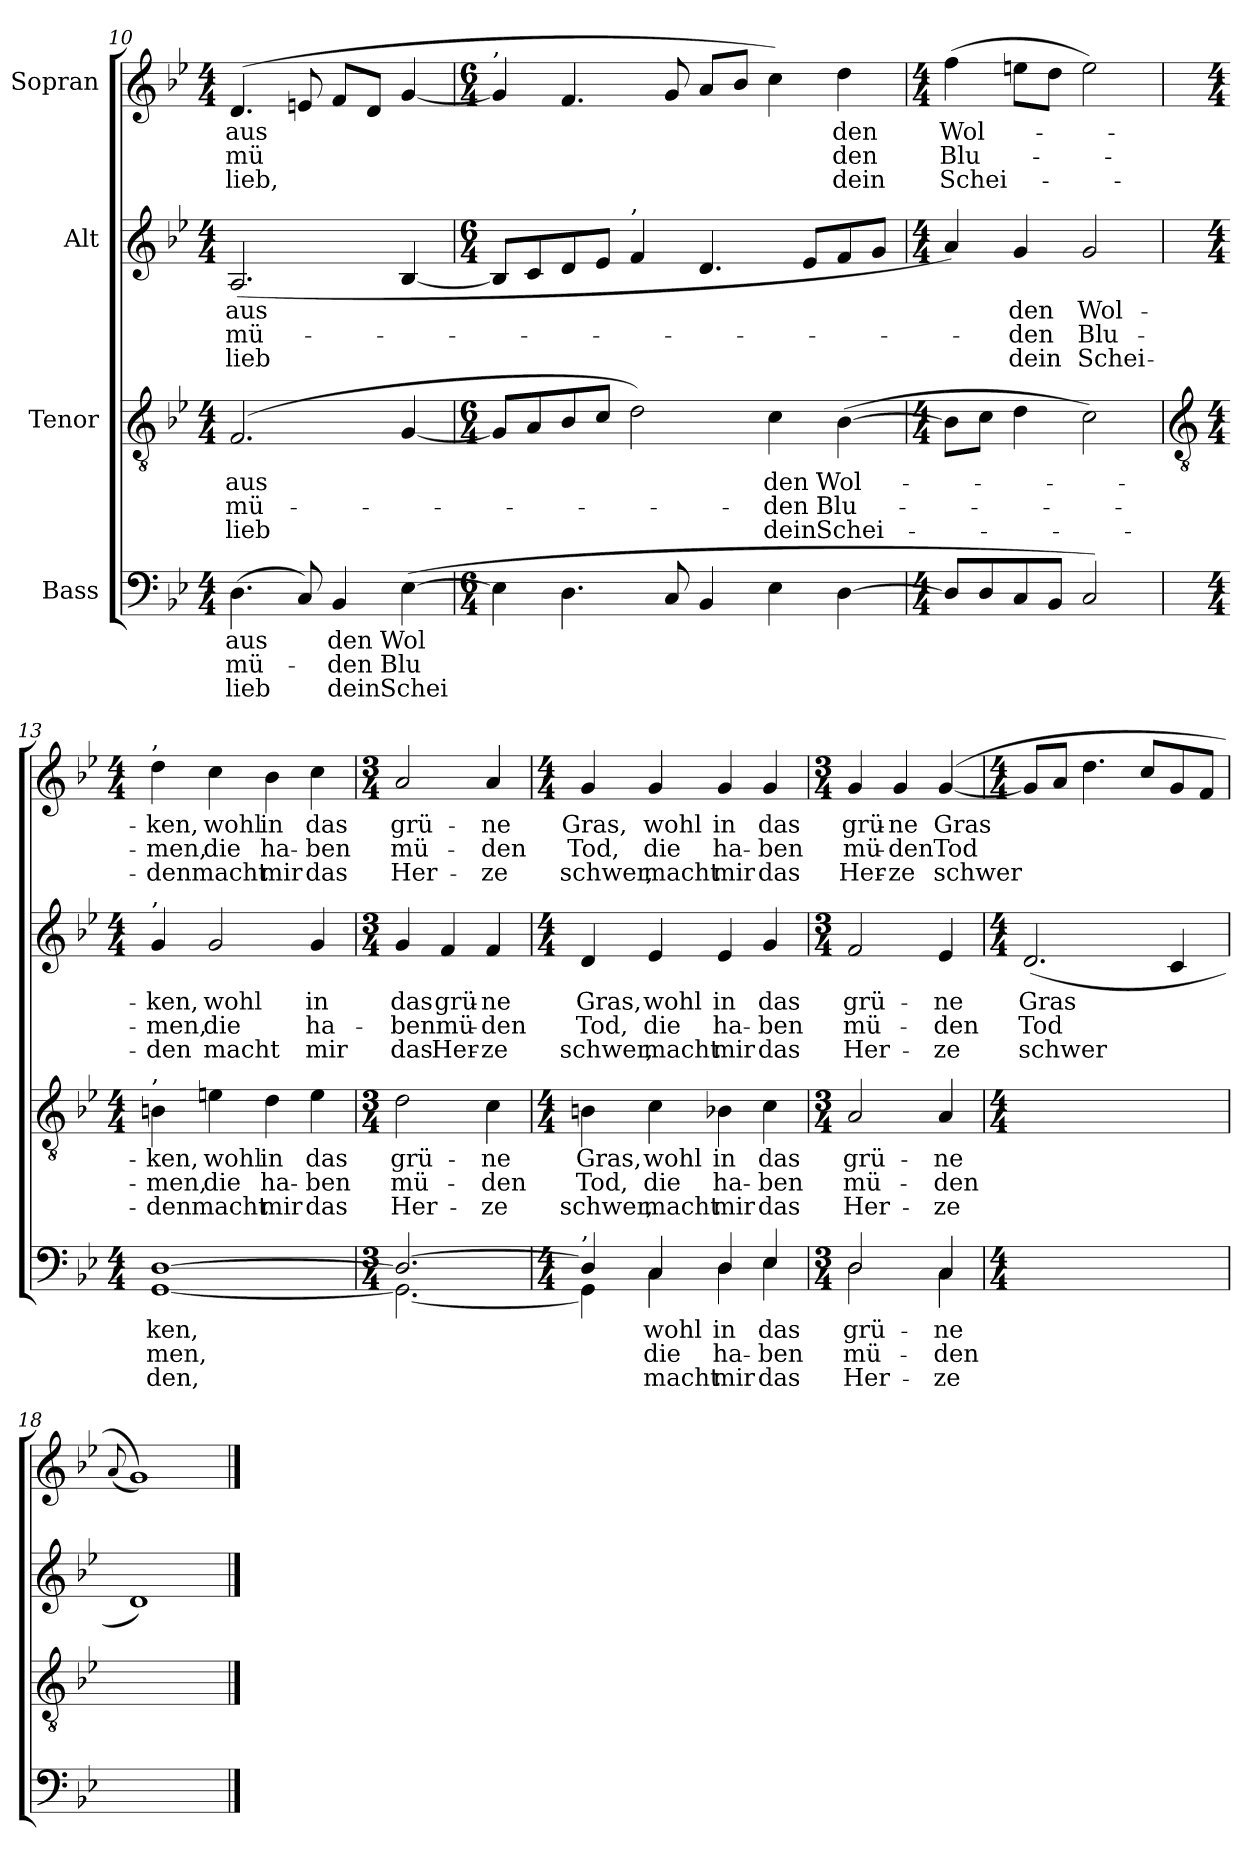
**kern	**text	**text	**text	**kern	**text	**text	**text	**kern	**text	**text	**text	**kern	**text	**text	**text
*part4	*part4	*part4	*part4	*part3	*part3	*part3	*part3	*part2	*part2	*part2	*part2	*part1	*part1	*part1	*part1
*staff4	*staff4	*staff4	*staff4	*staff3	*staff3	*staff3	*staff3	*staff2	*staff2	*staff2	*staff2	*staff1	*staff1	*staff1	*staff1
*I"Bass	*	*	*	*I"Tenor	*	*	*	*I"Alt	*	*	*	*I"Sopran	*	*	*
*clefF4	*	*	*	*clefGv2	*	*	*	*clefG2	*	*	*	*clefG2	*	*	*
*k[b-e-]	*	*	*	*k[b-e-]	*	*	*	*k[b-e-]	*	*	*	*k[b-e-]	*	*	*
*B-:	*	*	*	*B-:	*	*	*	*B-:	*	*	*	*B-:	*	*	*
*M4/4	*	*	*	*M4/4	*	*	*	*M4/4	*	*	*	*M4/4	*	*	*
=10	=10	=10	=10	=10	=10	=10	=10	=10	=10	=10	=10	=10	=10	=10	=10
!	!LO:LY:b	!LO:LY:b	!LO:LY:b	!	!LO:LY:b	!LO:LY:b	!LO:LY:b	!	!LO:LY:b	!LO:LY:b	!LO:LY:b	!	!LO:LY:b	!LO:LY:b	!LO:LY:b
(<4.D	-aus	mü-	-lieb	(<2.F	-aus	mü-	-lieb	(<2.A	-aus	mü-	-lieb	(<4.d	-aus	mü	lieb,
8C)	.	.	.	.	.	.	.	.	.	.	.	8en	.	.	.
!	!LO:LY:b	!LO:LY:b	!LO:LY:b	!	!	!	!	!	!	!	!	!	!	!	!
4BB-	den	den	dein	.	.	.	.	.	.	.	.	8fL	.	.	.
.	.	.	.	.	.	.	.	.	.	.	.	8dJ	.	.	.
!	!LO:LY:b	!LO:LY:b	!LO:LY:b	!	!	!	!	!	!	!	!	!	!	!	!
(>[4E-	Wol	Blu	Schei	[4G	.	.	.	[4B-	.	.	.	[4g	.	.	.
=11	=11	=11	=11	=11	=11	=11	=11	=11	=11	=11	=11	=11	=11	=11	=11
*M6/4	*	*	*	*M6/4	*	*	*	*M6/4	*	*	*	*M6/4	*	*	*
!	!	!	!	!	!	!	!	!	!	!	!	!LO:TX:a:t=,	!	!	!
4E-]	.	.	.	8GL]	.	.	.	8B-L]	.	.	.	4g]	.	.	.
.	.	.	.	8A	.	.	.	8c	.	.	.	.	.	.	.
4.D	.	.	.	8B-	.	.	.	8d	.	.	.	4.f	.	.	.
.	.	.	.	8cJ	.	.	.	8e-J	.	.	.	.	.	.	.
!	!	!	!	!	!	!	!	!LO:TX:a:t=,	!	!	!	!	!	!	!
.	.	.	.	2d)	.	.	.	4f	.	.	.	.	.	.	.
8C	.	.	.	.	.	.	.	.	.	.	.	8g	.	.	.
4BB-	.	.	.	.	.	.	.	4.d	.	.	.	8aL	.	.	.
.	.	.	.	.	.	.	.	.	.	.	.	8b-J	.	.	.
!	!	!	!	!	!LO:LY:b	!LO:LY:b	!LO:LY:b	!	!	!	!	!	!	!	!
4E-	.	.	.	4c	den	den	dein	.	.	.	.	4cc)	.	.	.
.	.	.	.	.	.	.	.	8e-L	.	.	.	.	.	.	.
!	!	!	!	!	!LO:LY:b	!LO:LY:b	!LO:LY:b	!	!	!	!	!	!LO:LY:b	!LO:LY:b	!LO:LY:b
[4D	.	.	.	(>[4B-	Wol-	-Blu-	-Schei-	8f	.	.	.	4dd	den	den	dein
.	.	.	.	.	.	.	.	8gJ	.	.	.	.	.	.	.
=12	=12	=12	=12	=12	=12	=12	=12	=12	=12	=12	=12	=12	=12	=12	=12
*M4/4	*	*	*	*M4/4	*	*	*	*M4/4	*	*	*	*M4/4	*	*	*
!	!	!	!	!	!	!	!	!	!	!	!	!	!LO:LY:b	!LO:LY:b	!LO:LY:b
8DL]	.	.	.	8B-L]	.	.	.	4a)	.	.	.	(>4ff	Wol-	-Blu-	-Schei-
8D	.	.	.	8cJ	.	.	.	.	.	.	.	.	.	.	.
!	!	!	!	!	!	!	!	!	!LO:LY:b	!LO:LY:b	!LO:LY:b	!	!	!	!
8C	.	.	.	4d	.	.	.	4g	den	den	dein	8eenL	.	.	.
8BB-J	.	.	.	.	.	.	.	.	.	.	.	8ddJ	.	.	.
!	!	!	!	!	!	!	!	!	!LO:LY:b	!LO:LY:b	!LO:LY:b	!	!	!	!
2C)	.	.	.	2c)	.	.	.	2g	Wol-	-Blu-	-Schei-	2ee)	.	.	.
!!LO:LB:g=z
=13	=13	=13	=13	=13	=13	=13	=13	=13	=13	=13	=13	=13	=13	=13	=13
*	*	*	*	*clefGv2	*	*	*	*	*	*	*	*	*	*	*
*M4/4	*	*	*	*M4/4	*	*	*	*M4/4	*	*	*	*M4/4	*	*	*
!	!	!	!	!	!	!	!	!	!	!	!	!LO:TX:a:t=,	!	!	!
!	!	!	!	!	!	!	!	!LO:TX:a:t=,	!	!	!	!	!	!	!
!	!	!	!	!LO:TX:a:t=,	!	!	!	!	!	!	!	!	!	!	!
!	!LO:LY:b	!LO:LY:b	!LO:LY:b	!	!LO:LY:b	!LO:LY:b	!LO:LY:b	!	!LO:LY:b	!LO:LY:b	!LO:LY:b	!	!LO:LY:b	!LO:LY:b	!LO:LY:b
*^	*	*	*	*	*	*	*	*	*	*	*	*	*	*	*
[1D/	[1GG\	ken,	men,	den,	4Bn	-ken,	men,	den	4g	-ken,	men,	den	4dd	-ken,	men,	den
!	!	!	!	!	!	!LO:LY:b	!LO:LY:b	!LO:LY:b	!	!LO:LY:b	!LO:LY:b	!LO:LY:b	!	!LO:LY:b	!LO:LY:b	!LO:LY:b
.	.	.	.	.	4en	wohl	die	macht	2g	wohl	die	macht	4cc	wohl	die	macht
!	!	!	!	!	!	!LO:LY:b	!LO:LY:b	!LO:LY:b	!	!	!	!	!	!LO:LY:b	!LO:LY:b	!LO:LY:b
.	.	.	.	.	4d	in	ha-	-mir	.	.	.	.	4b-	in	ha-	-mir
!	!	!	!	!	!	!LO:LY:b	!LO:LY:b	!LO:LY:b	!	!LO:LY:b	!LO:LY:b	!LO:LY:b	!	!LO:LY:b	!LO:LY:b	!LO:LY:b
.	.	.	.	.	4e	das	ben	das	4g	in	ha-	-mir	4cc	das	ben	das
=14	=14	=14	=14	=14	=14	=14	=14	=14	=14	=14	=14	=14	=14	=14	=14	=14
*M3/4	*	*	*	*	*M3/4	*	*	*	*M3/4	*	*	*	*M3/4	*	*	*
!	!	!	!	!	!	!LO:LY:b	!LO:LY:b	!LO:LY:b	!	!LO:LY:b	!LO:LY:b	!LO:LY:b	!	!LO:LY:b	!LO:LY:b	!LO:LY:b
2.D/_	2.GG\_	.	.	.	2d	grü-	-mü-	-Her-	4g	das	ben	das	2a	grü-	-mü-	-Her-
!	!	!	!	!	!	!	!	!	!	!LO:LY:b	!LO:LY:b	!LO:LY:b	!	!	!	!
.	.	.	.	.	.	.	.	.	4f	grü-	-mü-	-Her-	.	.	.	.
!	!	!	!	!	!	!LO:LY:b	!LO:LY:b	!LO:LY:b	!	!LO:LY:b	!LO:LY:b	!LO:LY:b	!	!LO:LY:b	!LO:LY:b	!LO:LY:b
.	.	.	.	.	4c	-ne	den	ze	4f	-ne	den	ze	4a	-ne	den	ze
=15	=15	=15	=15	=15	=15	=15	=15	=15	=15	=15	=15	=15	=15	=15	=15	=15
*M4/4	*	*	*	*	*M4/4	*	*	*	*M4/4	*	*	*	*M4/4	*	*	*
!LO:TX:a:t=,	!	!	!	!	!	!	!	!	!	!	!	!	!	!	!	!
!	!	!	!	!	!	!LO:LY:b	!LO:LY:b	!LO:LY:b	!	!LO:LY:b	!LO:LY:b	!LO:LY:b	!	!LO:LY:b	!LO:LY:b	!LO:LY:b
4D/]	4GG\]	.	.	.	4Bn	Gras,	Tod,	schwer,	4d	Gras,	Tod,	schwer,	4g	Gras,	Tod,	schwer,
!	!	!LO:LY:b	!LO:LY:b	!LO:LY:b	!	!LO:LY:b	!LO:LY:b	!LO:LY:b	!	!LO:LY:b	!LO:LY:b	!LO:LY:b	!	!LO:LY:b	!LO:LY:b	!LO:LY:b
4C/	4C\	wohl	die	macht	4c	wohl	die	macht	4e-	wohl	die	macht	4g	wohl	die	macht
!	!	!LO:LY:b	!LO:LY:b	!LO:LY:b	!	!LO:LY:b	!LO:LY:b	!LO:LY:b	!	!LO:LY:b	!LO:LY:b	!LO:LY:b	!	!LO:LY:b	!LO:LY:b	!LO:LY:b
4D/	4D\	in	ha-	-mir	4B-X	in	ha-	-mir	4e-	in	ha-	-mir	4g	in	ha-	-mir
!	!	!LO:LY:b	!LO:LY:b	!LO:LY:b	!	!LO:LY:b	!LO:LY:b	!LO:LY:b	!	!LO:LY:b	!LO:LY:b	!LO:LY:b	!	!LO:LY:b	!LO:LY:b	!LO:LY:b
4E-/	4E-\	das	ben	das	4c	das	ben	das	4g	das	ben	das	4g	das	ben	das
=16	=16	=16	=16	=16	=16	=16	=16	=16	=16	=16	=16	=16	=16	=16	=16	=16
*M3/4	*	*	*	*	*M3/4	*	*	*	*M3/4	*	*	*	*M3/4	*	*	*
!	!	!LO:LY:b	!LO:LY:b	!LO:LY:b	!	!LO:LY:b	!LO:LY:b	!LO:LY:b	!	!LO:LY:b	!LO:LY:b	!LO:LY:b	!	!LO:LY:b	!LO:LY:b	!LO:LY:b
2D/	2D\	grü-	-mü-	-Her-	2A	grü-	-mü-	-Her-	2f	grü-	-mü-	-Her-	4g	grü-	-mü-	-Her-
!	!	!	!	!	!	!	!	!	!	!	!	!	!	!LO:LY:b	!LO:LY:b	!LO:LY:b
.	.	.	.	.	.	.	.	.	.	.	.	.	4g	-ne	den	ze
!	!	!LO:LY:b	!LO:LY:b	!LO:LY:b	!	!LO:LY:b	!LO:LY:b	!LO:LY:b	!	!LO:LY:b	!LO:LY:b	!LO:LY:b	!	!LO:LY:b	!LO:LY:b	!LO:LY:b
4C/	4C\	-ne	den	ze	4A	-ne	den	ze	4e-	-ne	den	ze	(<[4g	Gras	Tod	schwer
=17	=17	=17	=17	=17	=17	=17	=17	=17	=17	=17	=17	=17	=17	=17	=17	=17
*M4/4	*	*	*	*	*M4/4	*	*	*	*M4/4	*	*	*	*M4/4	*	*	*
!	!	!LO:LY:b	!LO:LY:b	!LO:LY:b	!	!LO:LY:b	!LO:LY:b	!LO:LY:b	!	!LO:LY:b	!LO:LY:b	!LO:LY:b	!	!	!	!
[1D/yy	[1GG\yy	Gras.	Tod.	schwer.	[1Gyy	Gras	Tod	schwer	(<2.d	Gras	Tod	schwer	8gL]	.	.	.
.	.	.	.	.	.	.	.	.	.	.	.	.	8aJ	.	.	.
.	.	.	.	.	.	.	.	.	.	.	.	.	4.dd	.	.	.
.	.	.	.	.	.	.	.	.	.	.	.	.	8ccL	.	.	.
.	.	.	.	.	.	.	.	.	4c	.	.	.	8g	.	.	.
.	.	.	.	.	.	.	.	.	.	.	.	.	8fJ	.	.	.
=18	=18	=18	=18	=18	=18	=18	=18	=18	=18	=18	=18	=18	=18	=18	=18	=18
.	.	.	.	.	.	.	.	.	.	.	.	.	(<8qqa/	.	.	.
1D/yy]	1GG\yy]	.	.	.	1Gyy]	.	.	.	1d)	.	.	.	1g))	.	.	.
*v	*v	*	*	*	*	*	*	*	*	*	*	*	*	*	*	*
==	==	==	==	==	==	==	==	==	==	==	==	==	==	==	==
*-	*-	*-	*-	*-	*-	*-	*-	*-	*-	*-	*-	*-	*-	*-	*-
